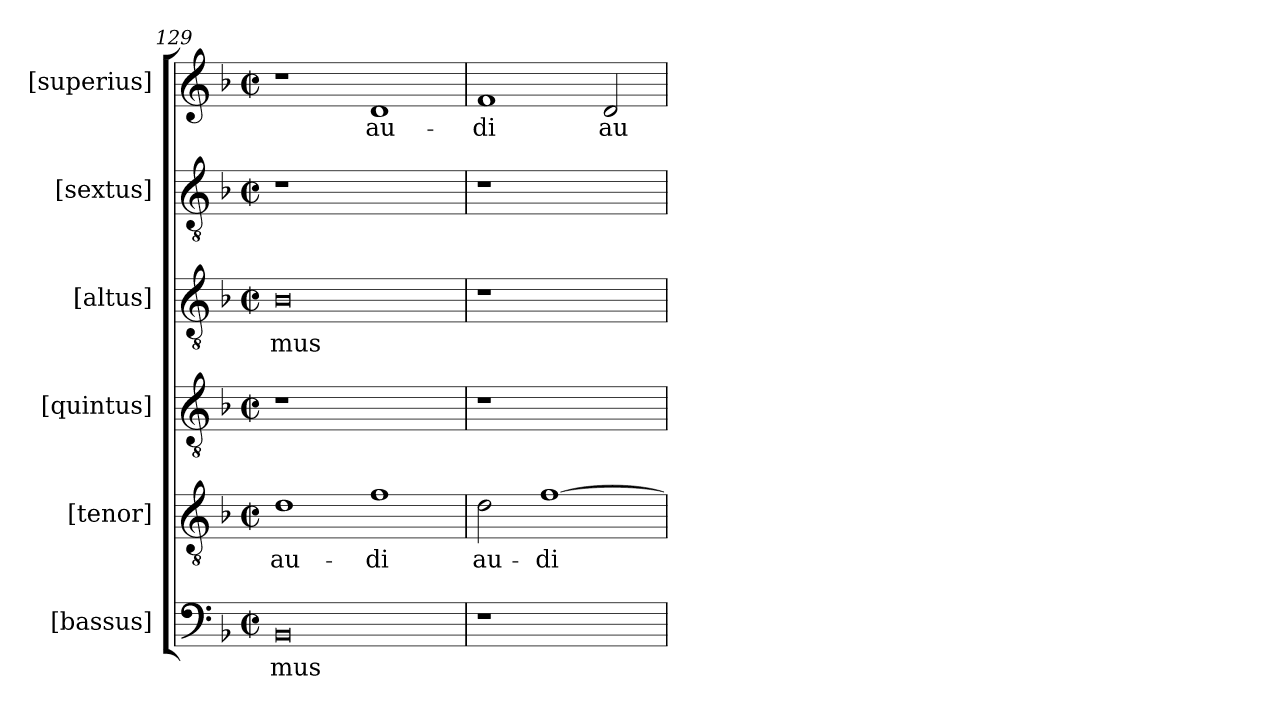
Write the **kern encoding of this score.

**kern	**text	**kern	**text	**kern	**kern	**text	**kern	**kern	**text
*part6	*part6	*part5	*part5	*part4	*part3	*part3	*part2	*part1	*part1
*staff6	*staff6	*staff5	*staff5	*staff4	*staff3	*staff3	*staff2	*staff1	*staff1
*I"[bassus]	*	*I"[tenor]	*	*I"[quintus]	*I"[altus]	*	*I"[sextus]	*I"[superius]	*
*I'[bassus]	*	*I'[tenor]	*	*I'[quintus]	*I'[altus]	*	*I'[sextus]	*I'[superius]	*
*clefF4	*	*clefGv2	*	*clefGv2	*clefGv2	*	*clefGv2	*clefG2	*
*k[b-]	*	*k[b-]	*	*k[b-]	*k[b-]	*	*k[b-]	*k[b-]	*
*F:	*	*F:	*	*F:	*F:	*	*F:	*F:	*
*M2/2	*	*M2/2	*	*M2/2	*M2/2	*	*M2/2	*M2/2	*
*met(c|)	*	*met(c|)	*	*met(c|)	*met(c|)	*	*met(c|)	*met(c|)	*
=129	=129	=129	=129	=129	=129	=129	=129	=129	=129
!	!LO:LY:b:cj	!	!LO:LY:b:cj	!	!	!LO:LY:b:cj	!	!	!
0BB-	-mus	1d	au-	1r	0B-	-mus	1r	1r	.
!	!	!	!LO:LY:b:cj	!	!	!	!	!	!LO:LY:b:cj
.	.	1f	-di	1ryy	.	.	1ryy	1d	au-
!!LO:PB:g=z
=130	=130	=130	=130	=130	=130	=130	=130	=130	=130
!	!	!	!LO:LY:b:cj	!	!	!	!	!	!LO:LY:b:cj
1r	.	2d\	au-	1r	1r	.	1r	1f	-di
!	!	!	!LO:LY:b:cj	!	!	!	!	!	!
.	.	[>1f	-di	.	.	.	.	.	.
!	!	!	!	!	!	!	!	!	!LO:LY:b:cj
2ryy	.	.	.	2ryy	2ryy	.	2ryy	2d/	au-
=	=	=	=	=	=	=	=	=	=
*-	*-	*-	*-	*-	*-	*-	*-	*-	*-
